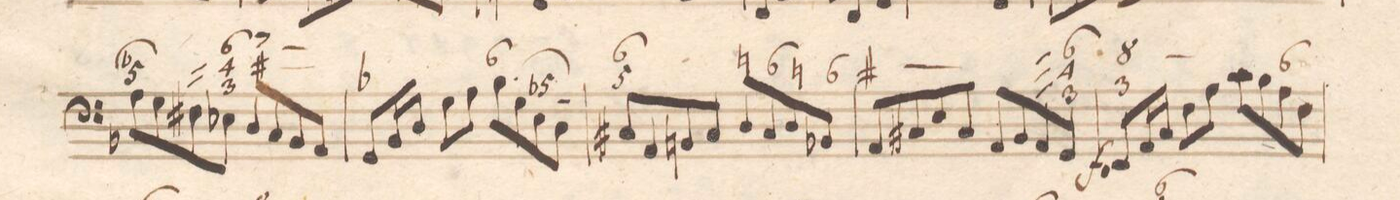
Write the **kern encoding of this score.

**kern	**fb	**dynam
*I"Organo	*	*
*clefF4	*	*
*k[b-]	*	*
*met(c)	*	*
*M4/4	*	*
8A\L	5_	.
8G\	.	.
8F#X\	.	.
8E-X\J	6 4 3	.
8D/L	7_ #_	.
8C/	.	.
8BB-/	.	.
8AA/J	.	.
=10	=10	=10
8GG/L	-	.
16BB-/L	.	.
16D/JJ	.	.
8G\L	.	.
8A\J	.	.
8B-\L	6	.
8G\	.	.
8E\	5-	.
8D\J	.	.
=11	=11	=11
8C#X/L	6 5	.
8AA/	.	.
8BBn/	.	.
8C#/J	.	.
8D/L	n	.
8C#/	6	.
8D/	n	.
8BB-X/J	6	.
=12	=12	=12
8AA/L	#_	.
8C#X/	.	.
8E/	.	.
8C#/J	.	.
8AA/L	.	.
8BB-/	.	.
8AA/	_ _ _	.
8GG/J	6 4 3	.
=13	=13	=13
*	*	*below
8FF/L	8 3	f
16AA/L	.	.
16C/JJ	.	.
8F\L	.	.
8A\J	.	.
8c\L	.	.
8B-\	.	.
8A\	6	.
8F\J	.	.
=14	=14	=14
*-	*-	*-
